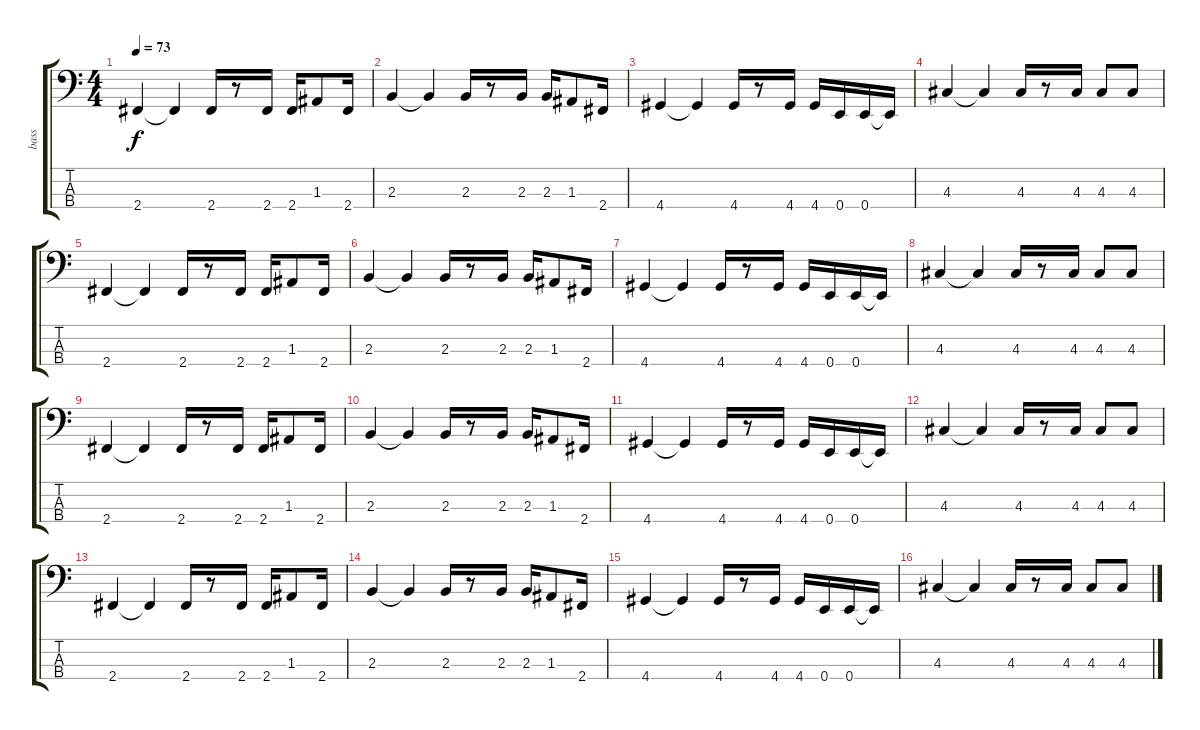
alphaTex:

\track ("bass" "bass") {instrument electricbassfinger}
\staff {score tabs}
\tuning (G2 D2 A1 E1) {hide}
\ts (4 4)
\tempo 73
\clef f4
\ks c
2.4.4{dy f} 2.4{t}.4 2.4.16 r.8 2.4.16 2.4.16 1.3.8 2.4.16 |
2.3.4 2.3{t}.4 2.3.16 r.8 2.3.16 2.3.16 1.3.8 2.4.16 |
4.4.4 4.4{t}.4 4.4.16 r.8 4.4.16 4.4.16 0.4.16 0.4.16 0.4{t}.16 |
4.3.4 4.3{t}.4 4.3.16 r.8 4.3.16 4.3.8 4.3.8 |
2.4.4 2.4{t}.4 2.4.16 r.8 2.4.16 2.4.16 1.3.8 2.4.16 |
2.3.4 2.3{t}.4 2.3.16 r.8 2.3.16 2.3.16 1.3.8 2.4.16 |
4.4.4 4.4{t}.4 4.4.16 r.8 4.4.16 4.4.16 0.4.16 0.4.16 0.4{t}.16 |
4.3.4 4.3{t}.4 4.3.16 r.8 4.3.16 4.3.8 4.3.8 |
2.4.4 2.4{t}.4 2.4.16 r.8 2.4.16 2.4.16 1.3.8 2.4.16 |
2.3.4 2.3{t}.4 2.3.16 r.8 2.3.16 2.3.16 1.3.8 2.4.16 |
4.4.4 4.4{t}.4 4.4.16 r.8 4.4.16 4.4.16 0.4.16 0.4.16 0.4{t}.16 |
4.3.4 4.3{t}.4 4.3.16 r.8 4.3.16 4.3.8 4.3.8 |
2.4.4 2.4{t}.4 2.4.16 r.8 2.4.16 2.4.16 1.3.8 2.4.16 |
2.3.4 2.3{t}.4 2.3.16 r.8 2.3.16 2.3.16 1.3.8 2.4.16 |
4.4.4 4.4{t}.4 4.4.16 r.8 4.4.16 4.4.16 0.4.16 0.4.16 0.4{t}.16 |
4.3.4 4.3{t}.4 4.3.16 r.8 4.3.16 4.3.8 4.3.8
